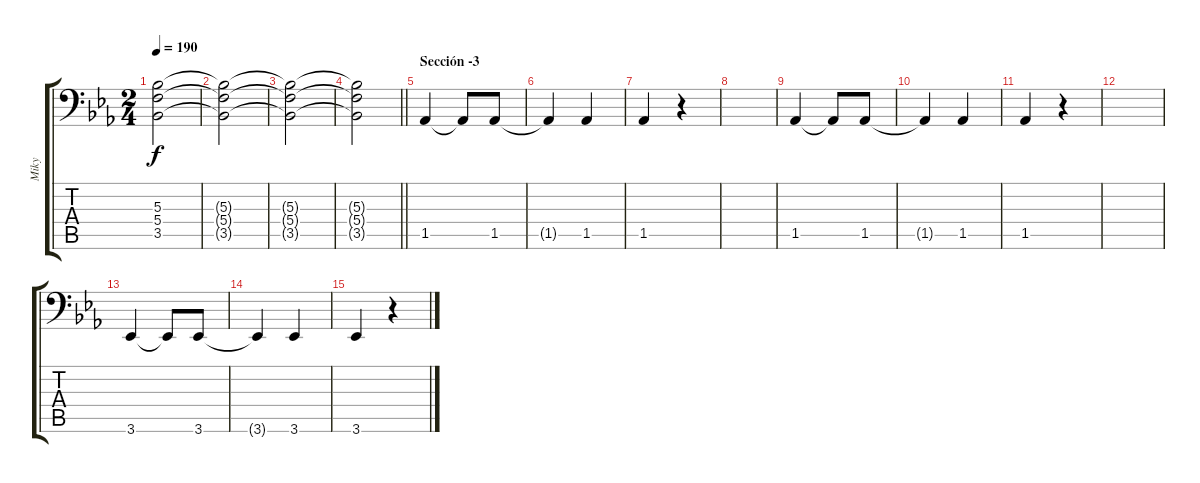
\track ("Miky" "Miky") {instrument electricbasspick}
\staff {score tabs}
\tuning (D3 A2 F2 C2 G1 C1) {hide}
\ts (2 4)
\tempo 190
\clef f4
\ks eb
(5.3{t} 5.4{t} 3.5{t}).2{dy f} |
(5.3{t} 5.4{t} 3.5{t}).2 |
(5.3{t} 5.4{t} 3.5{t}).2 |
\barLineRight lightlight
(5.3{t} 5.4{t} 3.5{t}).2 |
\section ("" "Sección -3")
1.5.4 1.5{t}.8 1.5.8 |
1.5{t}.4 1.5.4 |
1.5.4 r.4 |
|
1.5.4 1.5{t}.8 1.5.8 |
1.5{t}.4 1.5.4 |
1.5.4 r.4 |
|
3.6.4 3.6{t}.8 3.6.8 |
3.6{t}.4 3.6.4 |
3.6.4 r.4
